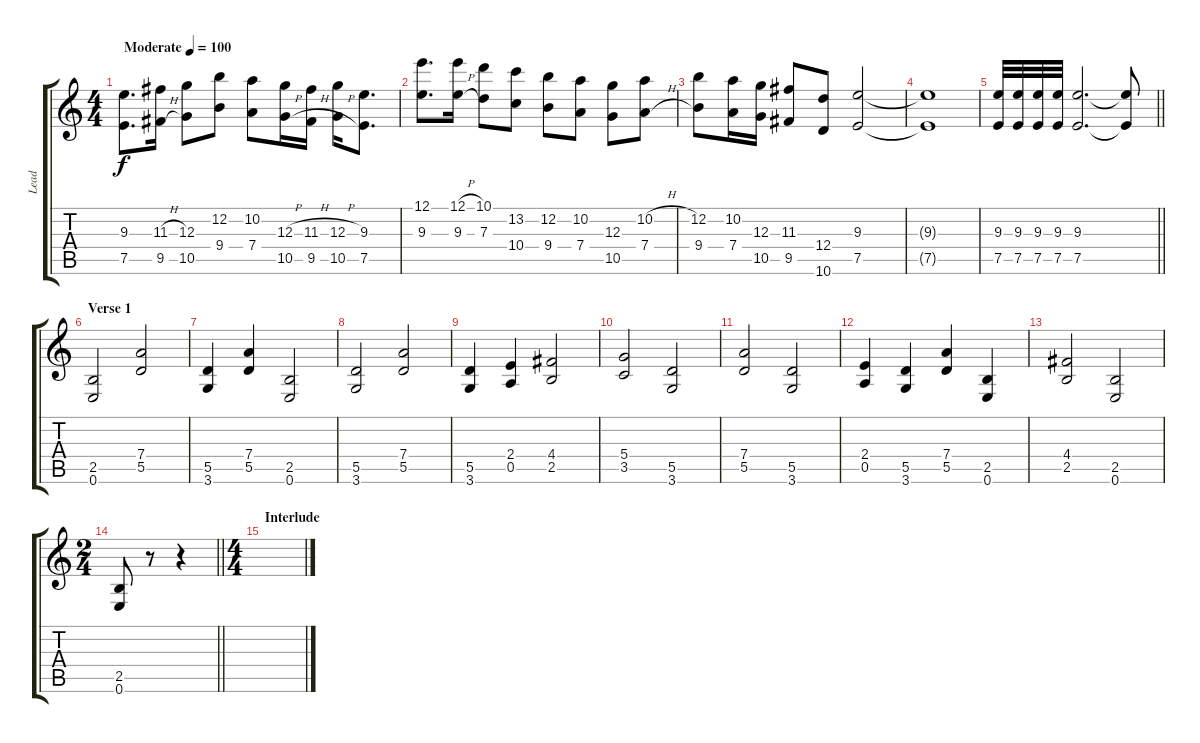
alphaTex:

\track ("Lead" "Lead") {instrument distortionguitar}
\staff {score tabs}
\tuning (E4 B3 G3 D3 A2 E2) {hide}
\ts (4 4)
\tempo (100 "Moderate")
\clef g2
\ks c
(9.3 7.5).8{d dy f instrument distortionguitar} (11.3{h} 9.5{h}).16 (12.3 10.5).8 (12.2 9.4).8 (10.2 7.4).8 (12.3{h} 10.5{h}).16 (11.3{h} 9.5{h}).16 (12.3{h} 10.5{h}).16 (9.3 7.5).8{d} |
(12.1 9.3).8{d} (12.1{h} 9.3{h}).16 (10.1 7.3).8 (13.2 10.4).8 (12.2 9.4).8 (10.2 7.4).8 (12.3 10.5).8 (10.2{h} 7.4{h}).8 |
(12.2 9.4).8 (10.2 7.4).16 (12.3 10.5).16 (11.3 9.5).8 (12.4 10.6).8 (9.3 7.5).2 |
(9.3{t} 7.5{t}).1 |
\barLineRight lightlight
(9.3 7.5).32 (9.3 7.5).32 (9.3 7.5).32 (9.3 7.5).32 (9.3 7.5).2{d} (9.3{t} 7.5{t}).8 |
\section ("" "Verse 1")
(2.5 0.6).2{volume 6} (7.4 5.5).2 |
(5.5 3.6).4 (7.4 5.5).4 (2.5 0.6).2 |
(5.5 3.6).2 (7.4 5.5).2 |
(5.5 3.6).4 (2.4 0.5).4 (4.4 2.5).2 |
(5.4 3.5).2 (5.5 3.6).2 |
(7.4 5.5).2 (5.5 3.6).2 |
(2.4 0.5).4 (5.5 3.6).4 (7.4 5.5).4 (2.5 0.6).4 |
(4.4 2.5).2 (2.5 0.6).2 |
\ts (2 4)
\barLineRight lightlight
(2.5 0.6).8 r.8 r.4 |
\ts (4 4)
\section ("" "Interlude")
